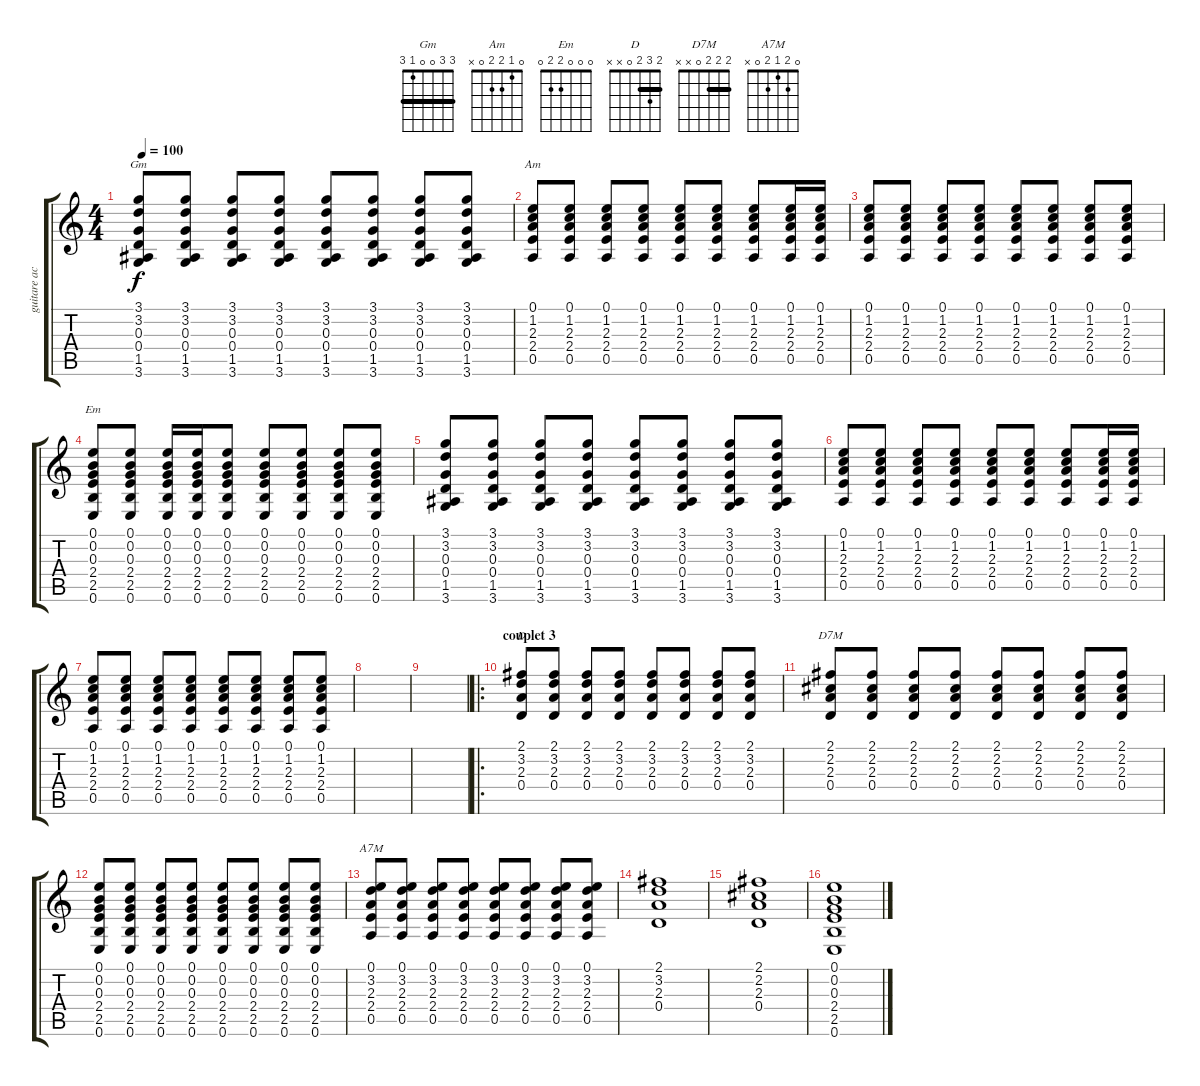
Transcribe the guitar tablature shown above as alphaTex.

\track ("guitare accoustic" "guitare ac") {instrument acousticguitarsteel}
\staff {score tabs}
\tuning (E4 B3 G3 D3 A2 E2) {hide}
\chord ("Gm" 3 3 0 0 1 3) {barre 3}
\chord ("Am" 0 1 2 2 0 x)
\chord ("Em" 0 0 0 2 2 0)
\chord ("D" 2 3 2 0 x x) {barre 2}
\chord ("D7M" 2 2 2 0 x x) {barre 2}
\chord ("A7M" 0 2 1 2 0 x)
\ts (4 4)
\tempo 100
\clef g2
\ks c
(3.1 3.2 0.3 0.4 1.5 3.6).8{ch "Gm" dy f} (3.1 3.2 0.3 0.4 1.5 3.6).8 (3.1 3.2 0.3 0.4 1.5 3.6).8 (3.1 3.2 0.3 0.4 1.5 3.6).8 (3.1 3.2 0.3 0.4 1.5 3.6).8 (3.1 3.2 0.3 0.4 1.5 3.6).8 (3.1 3.2 0.3 0.4 1.5 3.6).8 (3.1 3.2 0.3 0.4 1.5 3.6).8 |
(0.1 1.2 2.3 2.4 0.5).8{ch "Am"} (0.1 1.2 2.3 2.4 0.5).8 (0.1 1.2 2.3 2.4 0.5).8 (0.1 1.2 2.3 2.4 0.5).8 (0.1 1.2 2.3 2.4 0.5).8 (0.1 1.2 2.3 2.4 0.5).8 (0.1 1.2 2.3 2.4 0.5).8 (0.1 1.2 2.3 2.4 0.5).16 (0.1 1.2 2.3 2.4 0.5).16 |
(0.1 1.2 2.3 2.4 0.5).8 (0.1 1.2 2.3 2.4 0.5).8 (0.1 1.2 2.3 2.4 0.5).8 (0.1 1.2 2.3 2.4 0.5).8 (0.1 1.2 2.3 2.4 0.5).8 (0.1 1.2 2.3 2.4 0.5).8 (0.1 1.2 2.3 2.4 0.5).8 (0.1 1.2 2.3 2.4 0.5).8 |
(0.1 0.2 0.3 2.4 2.5 0.6).8{ch "Em"} (0.1 0.2 0.3 2.4 2.5 0.6).8 (0.1 0.2 0.3 2.4 2.5 0.6).16 (0.1 0.2 0.3 2.4 2.5 0.6).16 (0.1 0.2 0.3 2.4 2.5 0.6).8 (0.1 0.2 0.3 2.4 2.5 0.6).8 (0.1 0.2 0.3 2.4 2.5 0.6).8 (0.1 0.2 0.3 2.4 2.5 0.6).8 (0.1 0.2 0.3 2.4 2.5 0.6).8 |
(3.1 3.2 0.3 0.4 1.5 3.6).8 (3.1 3.2 0.3 0.4 1.5 3.6).8 (3.1 3.2 0.3 0.4 1.5 3.6).8 (3.1 3.2 0.3 0.4 1.5 3.6).8 (3.1 3.2 0.3 0.4 1.5 3.6).8 (3.1 3.2 0.3 0.4 1.5 3.6).8 (3.1 3.2 0.3 0.4 1.5 3.6).8 (3.1 3.2 0.3 0.4 1.5 3.6).8 |
(0.1 1.2 2.3 2.4 0.5).8 (0.1 1.2 2.3 2.4 0.5).8 (0.1 1.2 2.3 2.4 0.5).8 (0.1 1.2 2.3 2.4 0.5).8 (0.1 1.2 2.3 2.4 0.5).8 (0.1 1.2 2.3 2.4 0.5).8 (0.1 1.2 2.3 2.4 0.5).8 (0.1 1.2 2.3 2.4 0.5).16 (0.1 1.2 2.3 2.4 0.5).16 |
(0.1 1.2 2.3 2.4 0.5).8 (0.1 1.2 2.3 2.4 0.5).8 (0.1 1.2 2.3 2.4 0.5).8 (0.1 1.2 2.3 2.4 0.5).8 (0.1 1.2 2.3 2.4 0.5).8 (0.1 1.2 2.3 2.4 0.5).8 (0.1 1.2 2.3 2.4 0.5).8 (0.1 1.2 2.3 2.4 0.5).8 |
|
|
\ro
\section ("" "couplet 3")
(2.1 3.2 2.3 0.4).8{ch "D"} (2.1 3.2 2.3 0.4).8 (2.1 3.2 2.3 0.4).8 (2.1 3.2 2.3 0.4).8 (2.1 3.2 2.3 0.4).8 (2.1 3.2 2.3 0.4).8 (2.1 3.2 2.3 0.4).8 (2.1 3.2 2.3 0.4).8 |
(2.1 2.2 2.3 0.4).8{ch "D7M"} (2.1 2.2 2.3 0.4).8 (2.1 2.2 2.3 0.4).8 (2.1 2.2 2.3 0.4).8 (2.1 2.2 2.3 0.4).8 (2.1 2.2 2.3 0.4).8 (2.1 2.2 2.3 0.4).8 (2.1 2.2 2.3 0.4).8 |
(0.1 0.2 0.3 2.4 2.5 0.6).8 (0.1 0.2 0.3 2.4 2.5 0.6).8 (0.1 0.2 0.3 2.4 2.5 0.6).8 (0.1 0.2 0.3 2.4 2.5 0.6).8 (0.1 0.2 0.3 2.4 2.5 0.6).8 (0.1 0.2 0.3 2.4 2.5 0.6).8 (0.1 0.2 0.3 2.4 2.5 0.6).8 (0.1 0.2 0.3 2.4 2.5 0.6).8 |
(0.1 3.2 2.3 2.4 0.5).8{ch "A7M"} (0.1 3.2 2.3 2.4 0.5).8 (0.1 3.2 2.3 2.4 0.5).8 (0.1 3.2 2.3 2.4 0.5).8 (0.1 3.2 2.3 2.4 0.5).8 (0.1 3.2 2.3 2.4 0.5).8 (0.1 3.2 2.3 2.4 0.5).8 (0.1 3.2 2.3 2.4 0.5).8 |
(2.1 3.2 2.3 0.4).1 |
(2.1 2.2 2.3 0.4).1 |
(0.1 0.2 0.3 2.4 2.5 0.6).1
